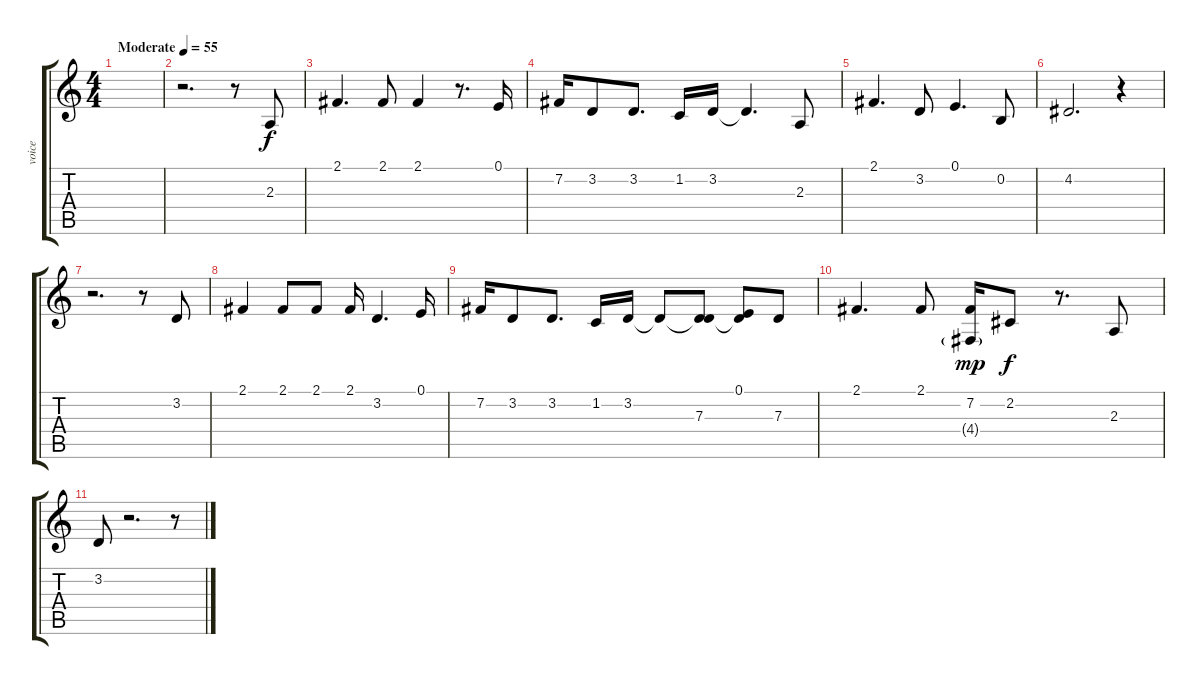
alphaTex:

\track ("voice" "voice") {instrument synthvoice}
\staff {score tabs}
\tuning (E4 B3 G3 D3 A2 E2) {hide}
\ts (4 4)
\tempo (55 "Moderate")
\clef g2
\ks c
|
r.2{d} r.8 2.3.8 |
2.1.4{d} 2.1.8 2.1.4 r.8{d} 0.1.16 |
7.2.16 3.2.8 3.2.8{d} 1.2.16 3.2.16 3.2{t}.4{d} 2.3.8 |
2.1.4{d} 3.2.8 0.1.4{d} 0.2.8 |
4.2.2{d} r.4 |
r.2{d} r.8 3.2.8 |
2.1.4 2.1.8 2.1.8 2.1.16 3.2.4{d} 0.1.16 |
7.2.16 3.2.8 3.2.8{d} 1.2.16 3.2.16 3.2{t}.8 (3.2{t} 7.3).8 (0.1 3.2{t}).8 7.3.8 |
2.1.4{d} 2.1.8 (7.2 4.4{g}).16{dy mp} 2.2.8{dy f} r.8{d} 2.3.8 |
3.2.8 r.2{d} r.8
